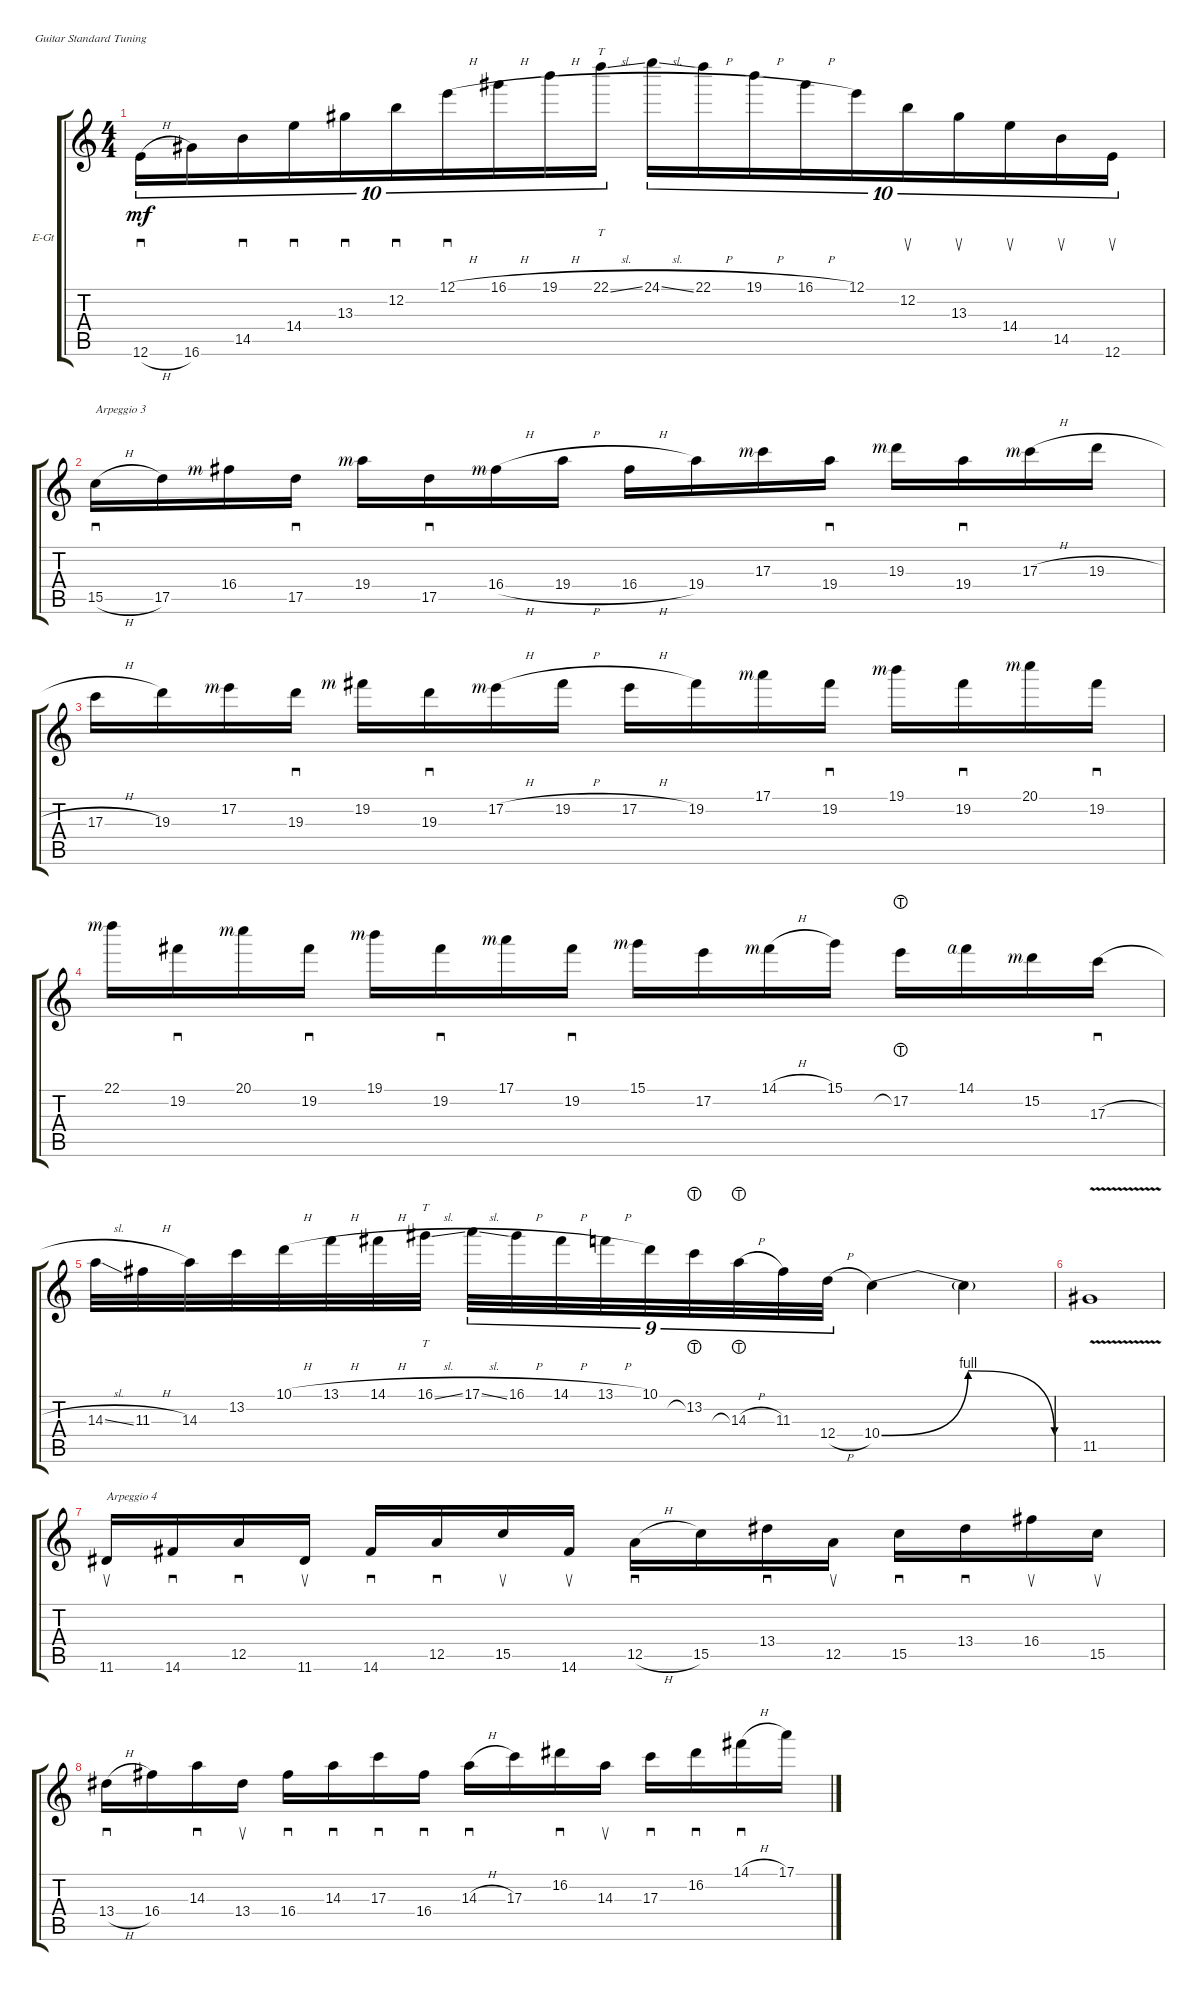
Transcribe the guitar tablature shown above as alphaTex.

\defaultSystemsLayout 4
\bracketExtendMode groupsimilarinstruments
\firstSystemTrackNameOrientation horizontal
\otherSystemsTrackNameOrientation horizontal
\track ("Electric Guitar" "E-Gt") {instrument overdrivenguitar}
\staff {score tabs}
\tuning (E4 B3 G3 D3 A2 E2)
\ts (4 4)
\tempo (180 hide)
\clef g2
\ks c
12.6{h}.16{sd tu (10 8) dy mf} 16.6.16{tu (10 8)} 14.5.16{sd tu (10 8)} 14.4.16{sd tu (10 8)} 13.3.16{sd tu (10 8)} 12.2.16{sd tu (10 8)} 12.1{h}.16{sd tu (10 8)} 16.1{h}.16{tu (10 8)} 19.1{h}.16{tu (10 8)} 22.1{sl}.16{tt tu (10 8)} 24.1{sl}.16{tu (10 8)} 22.1{h}.16{tu (10 8)} 19.1{h}.16{tu (10 8)} 16.1{h}.16{tu (10 8)} 12.1.16{tu (10 8)} 12.2.16{su tu (10 8)} 13.3.16{su tu (10 8)} 14.4.16{su tu (10 8)} 14.5.16{su tu (10 8)} 12.6.16{su tu (10 8)} |
15.5{h}.16{sd txt "Arpeggio 3"} 17.5.16 16.4{rf 3}.16 17.5.16{sd} 19.4{rf 3}.16 17.5.16{sd} 16.4{h rf 3}.16 19.4{h}.16 16.4{h}.16 19.4.16 17.3{rf 3}.16 19.4.16{sd} 19.3{rf 3}.16 19.4.16{sd} 17.3{h rf 3}.16 19.3{h}.16 |
17.3{h}.16 19.3.16 17.2{rf 3}.16 19.3.16{sd} 19.2{rf 3}.16 19.3.16{sd} 17.2{h rf 3}.16 19.2{h}.16 17.2{h}.16 19.2.16 17.1{rf 3}.16 19.2.16{sd} 19.1{rf 3}.16 19.2.16{sd} 20.1{rf 3}.16 19.2.16{sd} |
22.1{rf 3}.16 19.2.16{sd} 20.1{rf 3}.16 19.2.16{sd} 19.1{rf 3}.16 19.2.16{sd} 17.1{rf 3}.16 19.2.16{sd} 15.1{rf 3}.16 17.2.16 14.1{h rf 3}.16 15.1.16 17.2{lht}.16 14.1{rf 4}.16 15.2{rf 3}.16 17.3{h}.16{sd} |
14.3{sl}.32 11.3{h}.32 14.3.32 13.2.32 10.1{h}.32 13.1{h}.32 14.1{h}.32 16.1{sl}.32{tt} 17.1{sl}.32{tu (9 8)} 16.1{h}.32{tu (9 8)} 14.1{h}.32{tu (9 8)} 13.1{h}.32{tu (9 8)} 10.1.32{tu (9 8)} 13.2{lht}.32{tu (9 8)} 14.3{h lht}.32{tu (9 8)} 11.3.32{tu (9 8)} 12.4{h}.32{tu (9 8)} 10.4{be (bendrelease 0 0 10.2 4 24.599999999999998 4 31.799999999999997 0)}.4 10.4{t}.4 |
11.5{v}.1 |
11.6.16{su txt "Arpeggio 4"} 14.6.16{sd} 12.5.16{sd} 11.6.16{su} 14.6.16{sd} 12.5.16{sd} 15.5.16{su} 14.6.16{su} 12.5{h}.16{sd} 15.5.16 13.4.16{sd} 12.5.16{su} 15.5.16{sd} 13.4.16{sd} 16.4.16{su} 15.5.16{su} |
13.4{h}.16{sd} 16.4.16 14.3.16{sd} 13.4.16{su} 16.4.16{sd} 14.3.16{sd} 17.3.16{sd} 16.4.16{sd} 14.3{h}.16{sd} 17.3.16 16.2.16{sd} 14.3.16{su} 17.3.16{sd} 16.2.16{sd} 14.1{h}.16{sd} 17.1{h}.16
